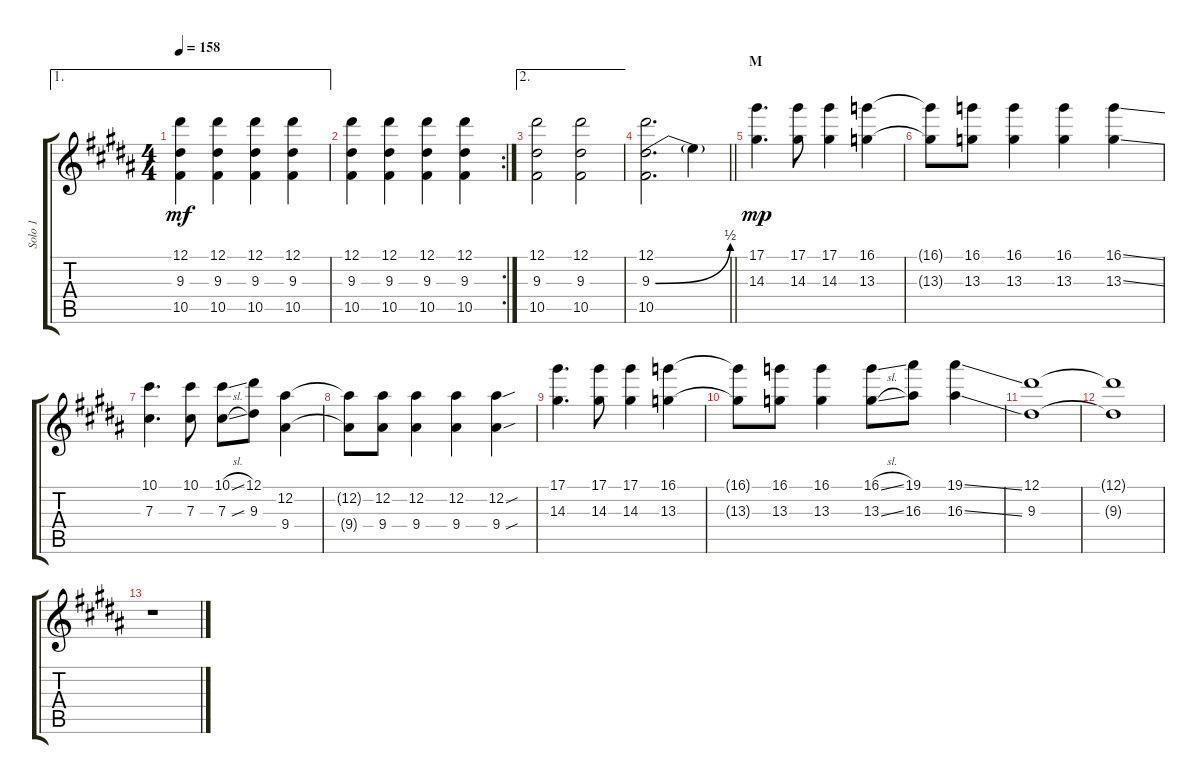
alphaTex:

\track ("Solo 1" "Solo 1") {instrument distortionguitar}
\staff {score tabs}
\tuning (Eb4 Bb3 Gb3 Db3 Ab2 Db2) {hide}
\ae 1
\ts (4 4)
\tempo 158
\clef g2
\ks g#minor
(12.1 9.3 10.5).4{dy mf} (12.1 9.3 10.5).4 (12.1 9.3 10.5).4 (12.1 9.3 10.5).4 |
\rc 2
(12.1 9.3 10.5).4 (12.1 9.3 10.5).4 (12.1 9.3 10.5).4 (12.1 9.3 10.5).4 |
\ae 2
\ks b
(12.1 9.3 10.5).2 (12.1 9.3 10.5).2 |
\barLineRight lightlight
\ks g#minor
(12.1 9.3{be (bend 0 0 60 2)} 10.5).2{d} 9.3{t}.4 |
\section ("" "M")
(17.1 14.3).4{d dy mp} (17.1 14.3).8 (17.1 14.3).4 (16.1 13.3).4 |
(16.1{t} 13.3{t}).8 (16.1 13.3).8 (16.1 13.3).4 (16.1 13.3).4 (16.1{ss} 13.3{ss}).4 |
\ks b
(10.1 7.3).4{d} (10.1 7.3).8 (10.1{sl} 7.3{sl}).8 (12.1 9.3).8 (12.2 9.4).4 |
\ks g#minor
(12.2{t} 9.4{t}).8 (12.2 9.4).8 (12.2 9.4).4 (12.2 9.4).4 (12.2{sou} 9.4{sou}).4 |
(17.1 14.3).4{d} (17.1 14.3).8 (17.1 14.3).4 (16.1 13.3).4 |
\ks b
(16.1{t} 13.3{t}).8 (16.1 13.3).8 (16.1 13.3).4 (16.1{sl} 13.3{sl}).8 (19.1 16.3).8 (19.1{ss} 16.3{ss}).4 |
\ks g#minor
(12.1 9.3).1 |
(12.1{t} 9.3{t}).1 |
r.1
